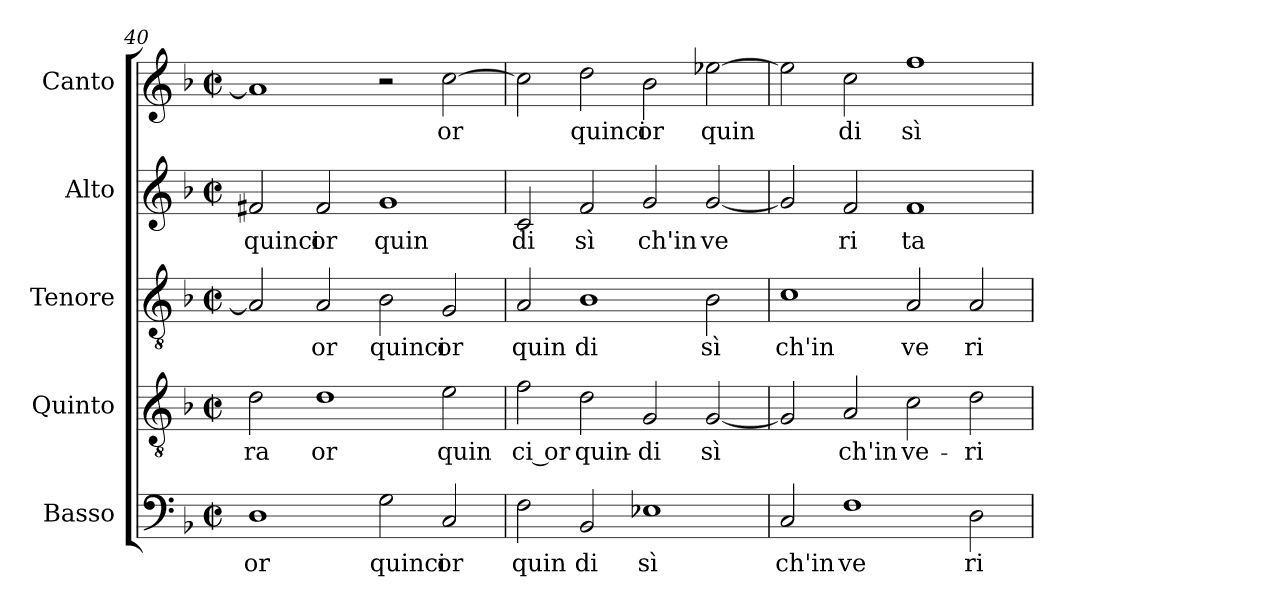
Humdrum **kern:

**kern	**text	**kern	**text	**kern	**text	**kern	**text	**kern	**text
*part5	*part5	*part4	*part4	*part3	*part3	*part2	*part2	*part1	*part1
*staff5	*staff5	*staff4	*staff4	*staff3	*staff3	*staff2	*staff2	*staff1	*staff1
*I"Basso	*	*I"Quinto	*	*I"Tenore	*	*I"Alto	*	*I"Canto	*
!!LO:LB:g=z
*clefF4	*	*clefGv2	*	*clefGv2	*	*clefG2	*	*clefG2	*
*k[b-]	*	*k[b-]	*	*k[b-]	*	*k[b-]	*	*k[b-]	*
*F:	*	*F:	*	*F:	*	*F:	*	*F:	*
*M2/2	*	*M2/2	*	*M2/2	*	*M2/2	*	*M2/2	*
*met(c|)	*	*met(c|)	*	*met(c|)	*	*met(c|)	*	*met(c|)	*
=40	=40	=40	=40	=40	=40	=40	=40	=40	=40
!	!LO:LY:b:cj	!	!LO:LY:b:cj	!	!	!	!LO:LY:b:cj	!	!
1D	or	2d\	-ra	2A/]	.	2f#X/	quinci	1a]	.
!	!	!	!LO:LY:b:cj	!	!LO:LY:b:cj	!	!LO:LY:b	!	!
.	.	1d	or	2A/	or	2f#/	or	.	.
!	!LO:LY:b:cj	!	!	!	!LO:LY:b:cj	!	!LO:LY:b:cj	!	!
2G\	quinci	.	.	2B-\	quinci	1g	quin	2r	.
!	!LO:LY:b	!	!LO:LY:b:cj	!	!LO:LY:b	!	!	!	!LO:LY:b:cj
2C/	or	2e\	quin	2G/	or	.	.	[>2cc\	or
=41	=41	=41	=41	=41	=41	=41	=41	=41	=41
!	!LO:LY:b:cj	!	!LO:LY:b:rj	!	!LO:LY:b:cj	!	!LO:LY:b:cj	!	!
2F\)	quin	(<2f\	ci or	2A/	quin	2c/	di	2cc\]	.
!	!LO:LY:b:cj	!	!LO:LY:b:cj	!	!LO:LY:b:cj	!	!LO:LY:b:cj	!	!LO:LY:b:cj
2BB-/	di	2d\	quin-	1B-	di	2f/	sì	2dd\	quinci
!	!LO:LY:b:cj	!	!LO:LY:b:cj	!	!	!	!LO:LY:b:cj	!	!LO:LY:b
1E-X	sì	2G/	-di	.	.	2g/	ch'in	2b-\	or
!	!	!	!LO:LY:b:cj	!	!LO:LY:b:cj	!	!LO:LY:b:cj	!	!LO:LY:b
.	.	[<2G/	sì	2B-\	sì	[<2g/	ve	[>2ee-X\	quin
=42	=42	=42	=42	=42	=42	=42	=42	=42	=42
!	!LO:LY:b:cj	!	!	!	!LO:LY:b:cj	!	!	!	!
2C/	ch'in	2G/]	.	1c	ch'in	2g/]	.	2ee-\]	.
!	!LO:LY:b:cj	!	!LO:LY:b:cj	!	!	!	!LO:LY:b:cj	!	!LO:LY:b:cj
1F	ve	2A/	ch'in	.	.	2f/	ri	2cc\	di
!	!	!	!LO:LY:b:cj	!	!LO:LY:b:cj	!	!LO:LY:b:cj	!	!LO:LY:b:cj
.	.	2c\	ve-	2A/	ve	1f	ta	1ff	sì
!	!LO:LY:b:cj	!	!LO:LY:b:cj	!	!LO:LY:b:cj	!	!	!	!
2D\	ri	2d\	-ri-	2A/	ri	.	.	.	.
=	=	=	=	=	=	=	=	=	=
*-	*-	*-	*-	*-	*-	*-	*-	*-	*-
